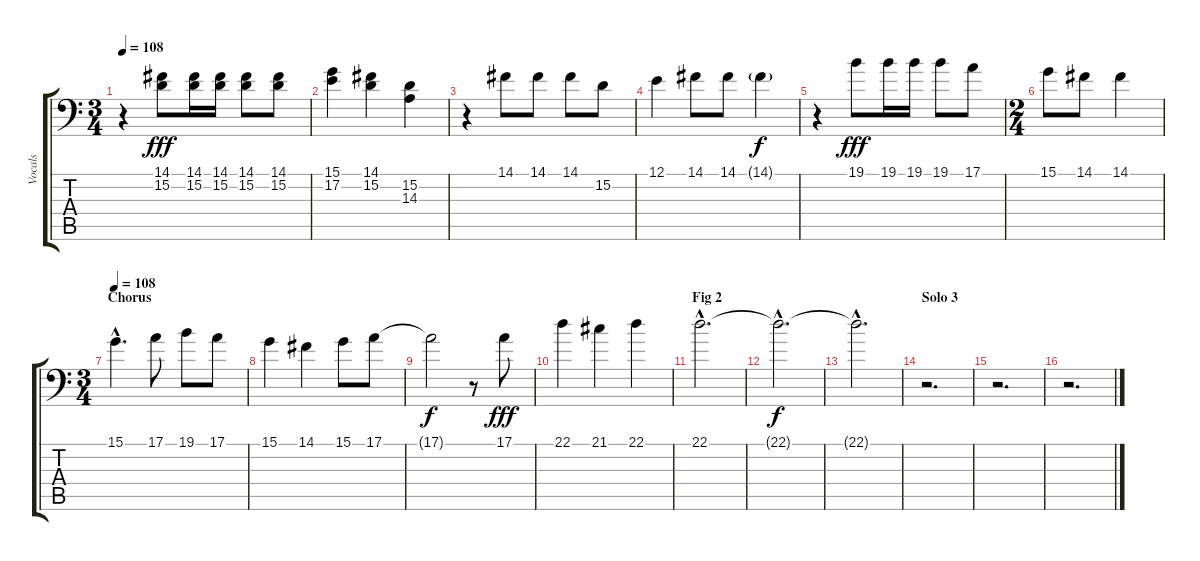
\track ("Vocals" "Vocals") {instrument choiraahs}
\staff {score tabs}
\tuning (E3 B2 G2 D2 A1 E1) {hide}
\ts (3 4)
\tempo 108
\clef f4
\ks c
r.4{dy fff} (14.1 15.2).8 (14.1 15.2).16 (14.1 15.2).16 (14.1 15.2).8 (14.1 15.2).8 |
(15.1 17.2).4 (14.1 15.2).4 (15.2 14.3).4 |
r.4 14.1.8 14.1.8 14.1.8 15.2.8 |
12.1.4 14.1.8 14.1.8 14.1{g}.4{dy f} |
r.4 19.1.8{dy fff} 19.1.16 19.1.16 19.1.8 17.1.8 |
\ts (2 4)
15.1.8 14.1.8 14.1.4 |
\ts (3 4)
\section ("" "Chorus")
\tempo 108
15.1{hac}.4{d} 17.1.8 19.1.8 17.1.8 |
15.1.4 14.1.4 15.1.8 17.1.8 |
17.1{t}.2{dy f} r.8 17.1.8{dy fff} |
22.1.4 21.1.4 22.1.4 |
\section ("" "Fig 2")
22.1{hac}.2{d volume 0} |
22.1{hac t}.2{d dy f} |
22.1{hac t}.2{d} |
\section ("" "Solo 3")
r.2{d} |
r.2{d} |
r.2{d}
